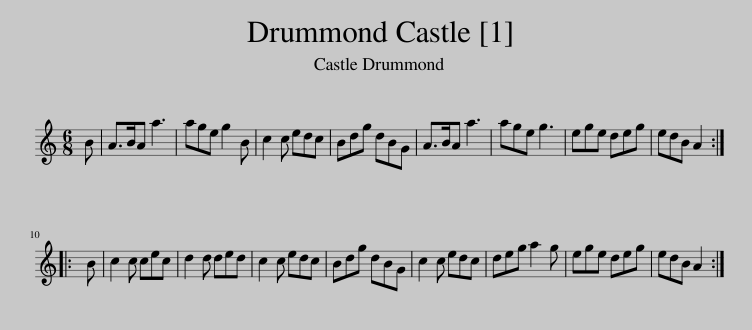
X:1
L:1/8
M:6/8
I:linebreak $
K:C
V:1 treble
V:1
 B | A>BA a3 | age g2 B | c2 c edc | Bdg dBG | %5
 A>BA a3 | age g3 | ege deg | edB A2 ::$ B | %10
 c2 c cec | d2 d ded | c2 c edc | Bdg dBG | c2 c edc | %15
 deg a2 g | ege deg | edB A2 :| %18
